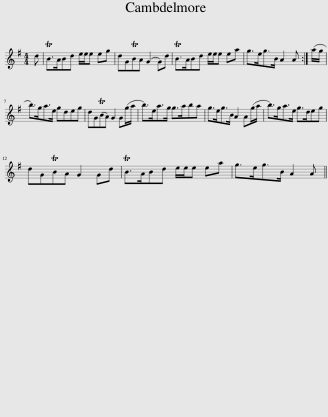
X:1
L:1/8
M:4/4
I:linebreak $
K:G
V:1 treble
V:1
 d | TB>ABd e/e/e eg | dGTBA (G2 G)d | TB>ABd e/e/e ea | g>eg>B A2 A :| %5
 (a/g/ |$ b>)ga>e gdeg | dG(TBA) G2 G(g/a/ | b>)ea>g g>aba | g>eg>B A2 A(g/a/ | %10
 b>)ga>e g>deg |$ dGTBA G2 Gd | TB>ABd e/e/e ea | g>eg>B A2 A || %14
